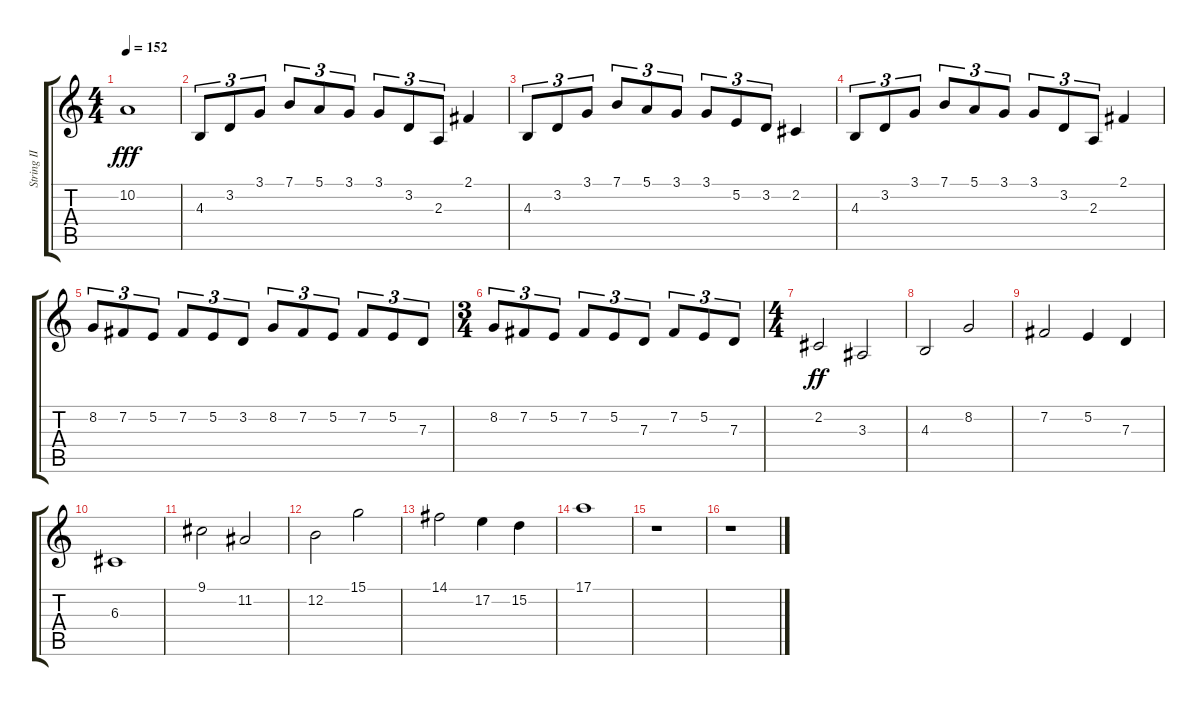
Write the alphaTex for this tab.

\track ("String II" "String II") {instrument stringensemble2}
\staff {score tabs}
\tuning (E4 B3 G3 D3 A2 E2) {hide}
\ts (4 4)
\tempo 152
\clef g2
\ks c
10.2.1{dy fff} |
4.3.8{tu (3 2) volume 14 balance 2 instrument synthvoice} 3.2.8{tu (3 2)} 3.1.8{tu (3 2)} 7.1.8{tu (3 2)} 5.1.8{tu (3 2)} 3.1.8{tu (3 2)} 3.1.8{tu (3 2)} 3.2.8{tu (3 2)} 2.3.8{tu (3 2)} 2.1.4 |
4.3.8{tu (3 2) instrument synthvoice} 3.2.8{tu (3 2)} 3.1.8{tu (3 2)} 7.1.8{tu (3 2)} 5.1.8{tu (3 2)} 3.1.8{tu (3 2)} 3.1.8{tu (3 2)} 5.2.8{tu (3 2)} 3.2.8{tu (3 2)} 2.2.4 |
4.3.8{tu (3 2) instrument synthvoice} 3.2.8{tu (3 2)} 3.1.8{tu (3 2)} 7.1.8{tu (3 2)} 5.1.8{tu (3 2)} 3.1.8{tu (3 2)} 3.1.8{tu (3 2)} 3.2.8{tu (3 2)} 2.3.8{tu (3 2)} 2.1.4 |
8.2.8{tu (3 2) instrument synthvoice} 7.2.8{tu (3 2)} 5.2.8{tu (3 2)} 7.2.8{tu (3 2)} 5.2.8{tu (3 2)} 3.2.8{tu (3 2)} 8.2.8{tu (3 2)} 7.2.8{tu (3 2)} 5.2.8{tu (3 2)} 7.2.8{tu (3 2)} 5.2.8{tu (3 2)} 7.3.8{tu (3 2)} |
\ts (3 4)
8.2.8{tu (3 2) instrument synthvoice} 7.2.8{tu (3 2)} 5.2.8{tu (3 2)} 7.2.8{tu (3 2)} 5.2.8{tu (3 2)} 7.3.8{tu (3 2)} 7.2.8{tu (3 2)} 5.2.8{tu (3 2)} 7.3.8{tu (3 2)} |
\ts (4 4)
2.2.2{dy ff} 3.3.2 |
4.3.2 8.2.2 |
7.2.2{instrument synthvoice} 5.2.4 7.3.4 |
6.3.1 |
9.1.2 11.2.2 |
12.2.2 15.1.2 |
14.1.2{instrument synthvoice} 17.2.4 15.2.4 |
17.1.1 |
r.1 |
r.1
